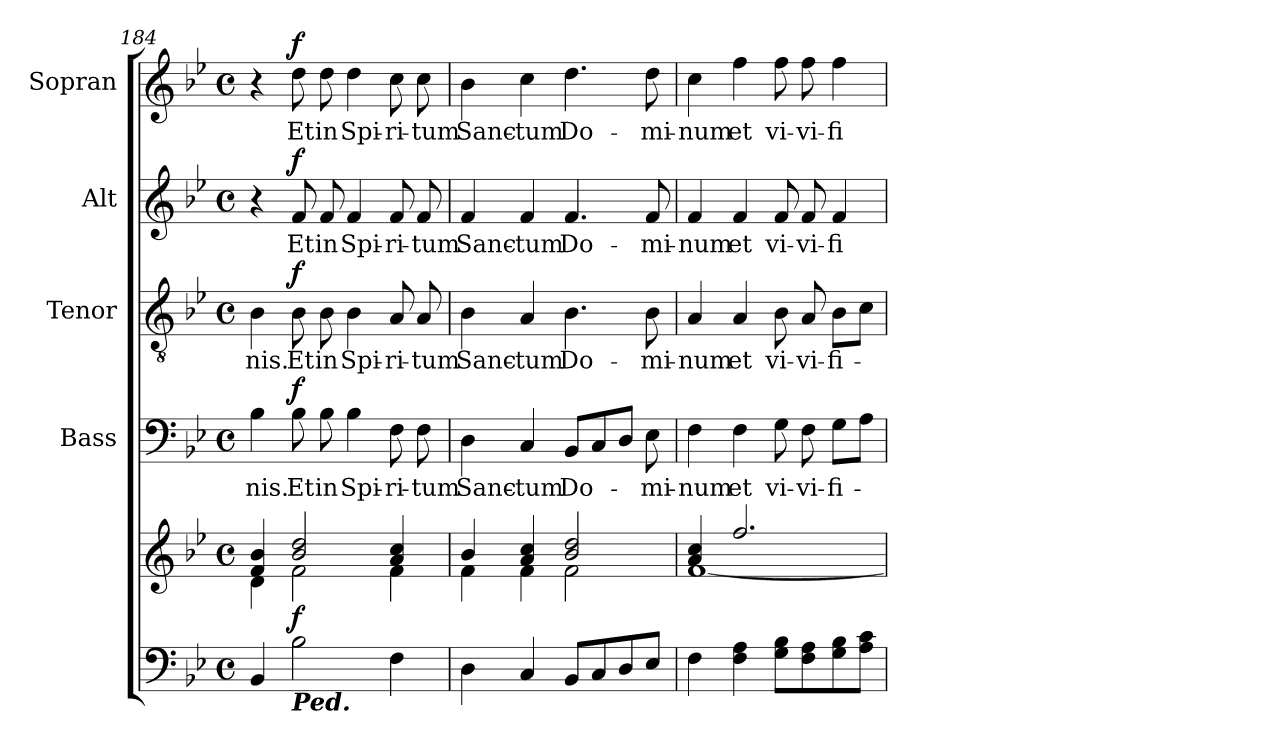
**kern	**kern	**dynam	**kern	**text	**dynam	**kern	**text	**dynam	**kern	**text	**dynam	**kern	**text	**dynam
*part5	*part5	*part5	*part4	*part4	*part4	*part3	*part3	*part3	*part2	*part2	*part2	*part1	*part1	*part1
*staff6	*staff5	*staff5/6	*staff4	*staff4	*staff4	*staff3	*staff3	*staff3	*staff2	*staff2	*staff2	*staff1	*staff1	*staff1
*	*	*	*I"Bass	*	*	*I"Tenor	*	*	*I"Alt	*	*	*I"Sopran	*	*
*	*	*	*I'B.	*	*	*I'T.	*	*	*I'A.	*	*	*I'S.	*	*
*clefF4	*clefG2	*	*clefF4	*	*	*clefGv2	*	*	*clefG2	*	*	*clefG2	*	*
*k[b-e-]	*k[b-e-]	*	*k[b-e-]	*	*	*k[b-e-]	*	*	*k[b-e-]	*	*	*k[b-e-]	*	*
*B-:	*B-:	*	*B-:	*	*	*B-:	*	*	*B-:	*	*	*B-:	*	*
*M4/4	*M4/4	*	*M4/4	*	*	*M4/4	*	*	*M4/4	*	*	*M4/4	*	*
*met(c)	*met(c)	*	*met(c)	*	*	*met(c)	*	*	*met(c)	*	*	*met(c)	*	*
=184	=184	=184	=184	=184	=184	=184	=184	=184	=184	=184	=184	=184	=184	=184
*	*^	*	*	*	*	*	*	*	*	*	*	*	*	*
!	!	!	!	!	!LO:LY:b	!	!	!LO:LY:b	!	!	!	!	!	!	!
4BB-/	4f/ 4b-/	4d\	.	4B-\	-nis.	.	4B-\	-nis.	.	4r	.	.	4r	.	.
!LO:TX:b:Bi:t=Ped.	!	!	!	!	!	!	!	!	!	!	!	!	!	!	!
!	!	!	!LO:DY:b	!	!LO:LY:b	!LO:DY:a	!	!LO:LY:b	!LO:DY:a	!	!LO:LY:b	!LO:DY:a	!	!LO:LY:b	!LO:DY:a
2B-\	2b-/ 2dd/	2f\	f	8B-\	Et	f	8B-\	Et	f	8f/	Et	f	8dd\	Et	f
!	!	!	!	!	!LO:LY:b	!	!	!LO:LY:b	!	!	!LO:LY:b	!	!	!LO:LY:b	!
.	.	.	.	8B-\	in	.	8B-\	in	.	8f/	in	.	8dd\	in	.
!	!	!	!	!	!LO:LY:b	!	!	!LO:LY:b	!	!	!LO:LY:b	!	!	!LO:LY:b	!
.	.	.	.	4B-\	Spi-	.	4B-\	Spi-	.	4f/	Spi-	.	4dd\	Spi-	.
!	!	!	!	!	!LO:LY:b	!	!	!LO:LY:b	!	!	!LO:LY:b	!	!	!LO:LY:b	!
4F\	4a/ 4cc/	4f\	.	8F\	-ri-	.	8A/	-ri-	.	8f/	-ri-	.	8cc\	-ri-	.
!	!	!	!	!	!LO:LY:b	!	!	!LO:LY:b	!	!	!LO:LY:b	!	!	!LO:LY:b	!
.	.	.	.	8F\	-tum	.	8A/	-tum	.	8f/	-tum	.	8cc\	-tum	.
=185	=185	=185	=185	=185	=185	=185	=185	=185	=185	=185	=185	=185	=185	=185	=185
!	!	!	!	!	!LO:LY:b	!	!	!LO:LY:b	!	!	!LO:LY:b	!	!	!LO:LY:b	!
4D\	4b-/	4f\	.	4D\	Sanc-	.	4B-\	Sanc-	.	4f/	Sanc-	.	4b-\	Sanc-	.
!	!	!	!	!	!LO:LY:b	!	!	!LO:LY:b	!	!	!LO:LY:b	!	!	!LO:LY:b	!
4C/	4a/ 4cc/	4f\	.	4C/	-tum	.	4A/	-tum	.	4f/	-tum	.	4cc\	-tum	.
!	!	!	!	!	!LO:LY:b	!	!	!LO:LY:b	!	!	!LO:LY:b	!	!	!LO:LY:b	!
8BB-/L	2b-/ 2dd/	2f\	.	8BB-/L	Do-	.	4.B-\	Do-	.	4.f/	Do-	.	4.dd\	Do-	.
8C/	.	.	.	8C/	.	.	.	.	.	.	.	.	.	.	.
8D/	.	.	.	8D/J	.	.	.	.	.	.	.	.	.	.	.
!	!	!	!	!	!LO:LY:b	!	!	!LO:LY:b	!	!	!LO:LY:b	!	!	!LO:LY:b	!
8E-/J	.	.	.	8E-\	-mi-	.	8B-\	-mi-	.	8f/	-mi-	.	8dd\	-mi-	.
=186	=186	=186	=186	=186	=186	=186	=186	=186	=186	=186	=186	=186	=186	=186	=186
!	!	!	!	!	!LO:LY:b	!	!	!LO:LY:b	!	!	!LO:LY:b	!	!	!LO:LY:b	!
4F\	4a/ 4cc/	[<1f	.	4F\	-num	.	4A/	-num	.	4f/	-num	.	4cc\	-num	.
!	!	!	!	!	!LO:LY:b	!	!	!LO:LY:b	!	!	!LO:LY:b	!	!	!LO:LY:b	!
4F\ 4A\	2.ff/	.	.	4F\	et	.	4A/	et	.	4f/	et	.	4ff\	et	.
!	!	!	!	!	!LO:LY:b	!	!	!LO:LY:b	!	!	!LO:LY:b	!	!	!LO:LY:b	!
8G\ 8B-\L	.	.	.	8G\	vi-	.	8B-\	vi-	.	8f/	vi-	.	8ff\	vi-	.
!	!	!	!	!	!LO:LY:b	!	!	!LO:LY:b	!	!	!LO:LY:b	!	!	!LO:LY:b	!
8F\ 8A\	.	.	.	8F\	-vi-	.	8A/	-vi-	.	8f/	-vi-	.	8ff\	-vi-	.
!	!	!	!	!	!LO:LY:b	!	!	!LO:LY:b	!	!	!LO:LY:b	!	!	!LO:LY:b	!
8G\ 8B-\	.	.	.	8G\L	-fi-	.	8B-\L	-fi-	.	4f/	-fi-	.	4ff\	-fi-	.
8A\ 8c\J	.	.	.	8A\J	.	.	8c\J	.	.	.	.	.	.	.	.
*	*v	*v	*	*	*	*	*	*	*	*	*	*	*	*	*
=	=	=	=	=	=	=	=	=	=	=	=	=	=	=
*-	*-	*-	*-	*-	*-	*-	*-	*-	*-	*-	*-	*-	*-	*-
